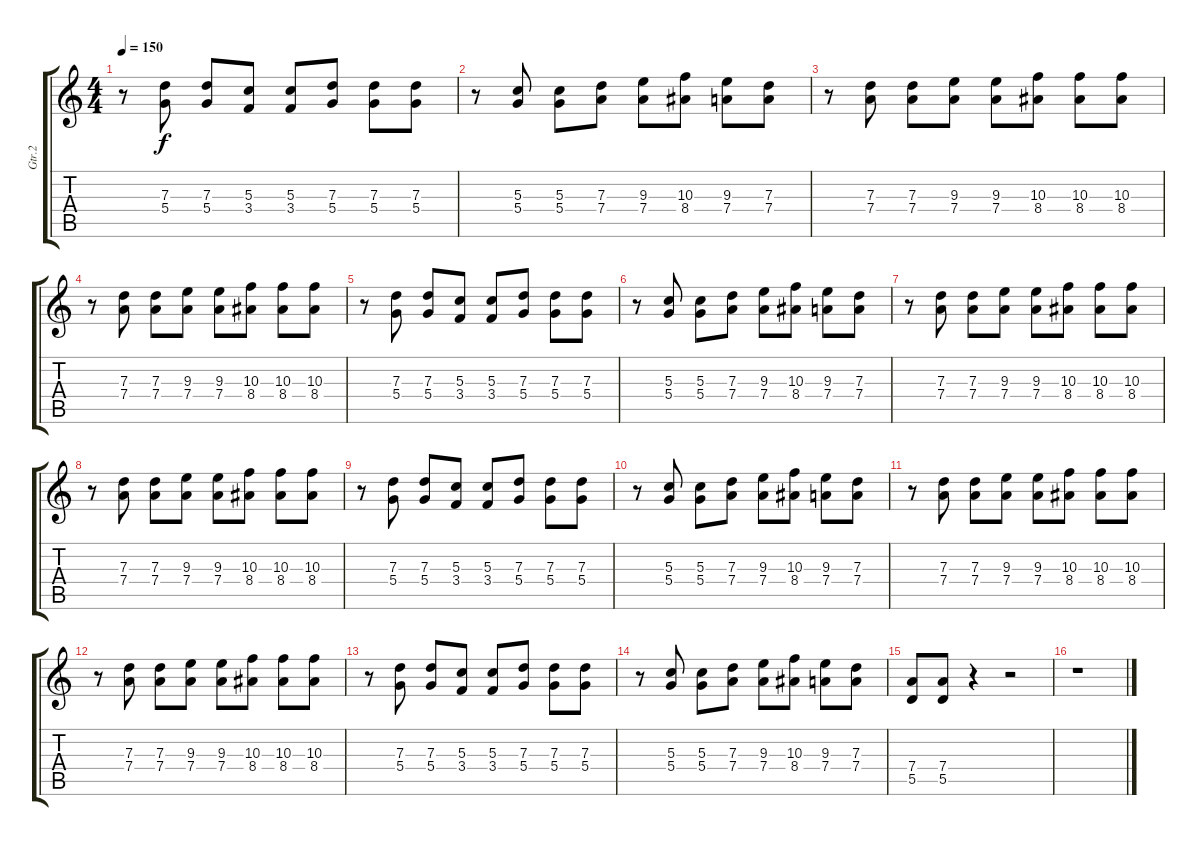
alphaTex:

\track ("Gtr.2" "Gtr.2") {instrument overdrivenguitar}
\staff {score tabs}
\tuning (E4 B3 G3 D3 A2 E2) {hide}
\ts (4 4)
\tempo 150
\clef g2
\ks c
r.8{dy f} (7.3 5.4).8 (7.3 5.4).8 (5.3 3.4).8 (5.3 3.4).8 (7.3 5.4).8 (7.3 5.4).8 (7.3 5.4).8 |
r.8 (5.3 5.4).8 (5.3 5.4).8 (7.3 7.4).8 (9.3 7.4).8 (10.3 8.4).8 (9.3 7.4).8 (7.3 7.4).8 |
r.8 (7.3 7.4).8 (7.3 7.4).8 (9.3 7.4).8 (9.3 7.4).8 (10.3 8.4).8 (10.3 8.4).8 (10.3 8.4).8 |
r.8 (7.3 7.4).8 (7.3 7.4).8 (9.3 7.4).8 (9.3 7.4).8 (10.3 8.4).8 (10.3 8.4).8 (10.3 8.4).8 |
r.8 (7.3 5.4).8 (7.3 5.4).8 (5.3 3.4).8 (5.3 3.4).8 (7.3 5.4).8 (7.3 5.4).8 (7.3 5.4).8 |
r.8 (5.3 5.4).8 (5.3 5.4).8 (7.3 7.4).8 (9.3 7.4).8 (10.3 8.4).8 (9.3 7.4).8 (7.3 7.4).8 |
r.8 (7.3 7.4).8 (7.3 7.4).8 (9.3 7.4).8 (9.3 7.4).8 (10.3 8.4).8 (10.3 8.4).8 (10.3 8.4).8 |
r.8 (7.3 7.4).8 (7.3 7.4).8 (9.3 7.4).8 (9.3 7.4).8 (10.3 8.4).8 (10.3 8.4).8 (10.3 8.4).8 |
r.8 (7.3 5.4).8 (7.3 5.4).8 (5.3 3.4).8 (5.3 3.4).8 (7.3 5.4).8 (7.3 5.4).8 (7.3 5.4).8 |
r.8 (5.3 5.4).8 (5.3 5.4).8 (7.3 7.4).8 (9.3 7.4).8 (10.3 8.4).8 (9.3 7.4).8 (7.3 7.4).8 |
r.8 (7.3 7.4).8 (7.3 7.4).8 (9.3 7.4).8 (9.3 7.4).8 (10.3 8.4).8 (10.3 8.4).8 (10.3 8.4).8 |
r.8 (7.3 7.4).8 (7.3 7.4).8 (9.3 7.4).8 (9.3 7.4).8 (10.3 8.4).8 (10.3 8.4).8 (10.3 8.4).8 |
r.8 (7.3 5.4).8 (7.3 5.4).8 (5.3 3.4).8 (5.3 3.4).8 (7.3 5.4).8 (7.3 5.4).8 (7.3 5.4).8 |
r.8 (5.3 5.4).8 (5.3 5.4).8 (7.3 7.4).8 (9.3 7.4).8 (10.3 8.4).8 (9.3 7.4).8 (7.3 7.4).8 |
(7.4 5.5).8 (7.4 5.5).8 r.4 r.2 |
r.1
